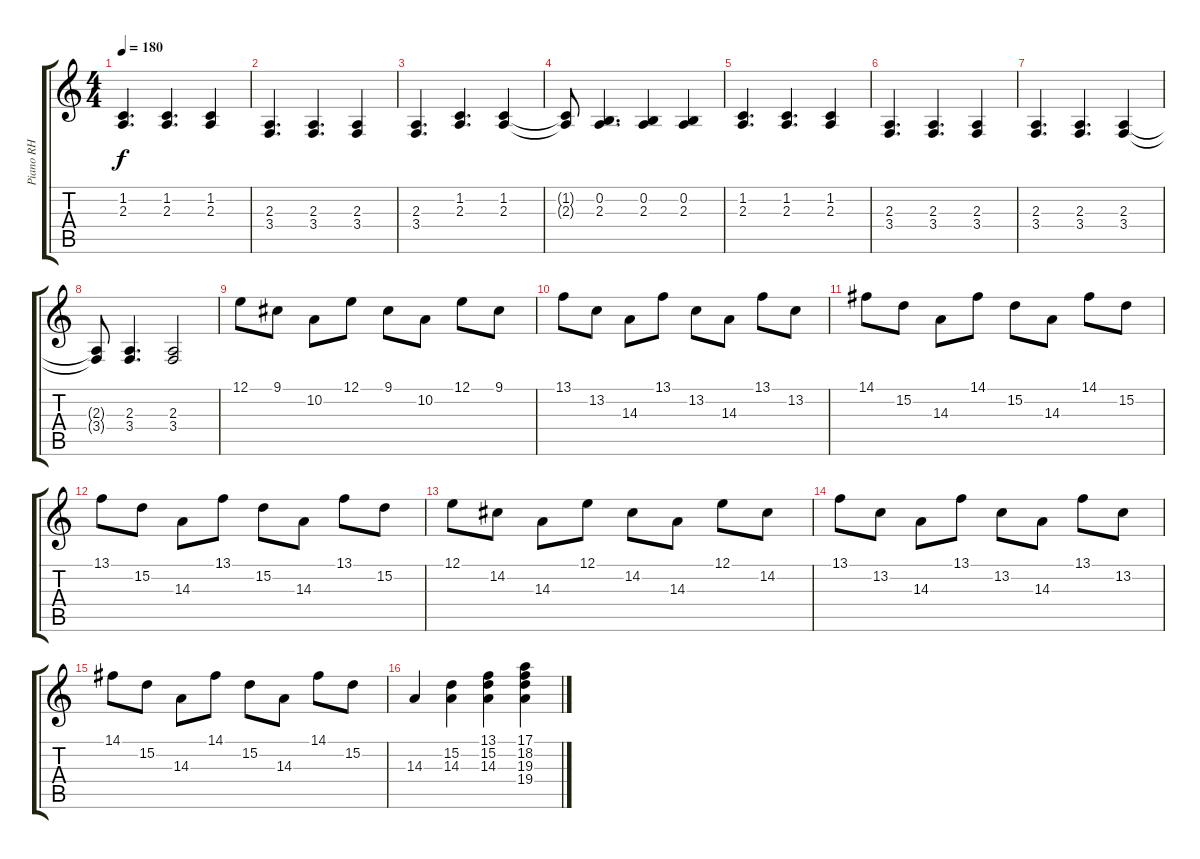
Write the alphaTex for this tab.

\track ("Piano RH" "Piano RH") {instrument acousticgrandpiano}
\staff {score tabs}
\tuning (E4 B3 G3 D3 A2 E2) {hide}
\ts (4 4)
\tempo 180
\clef g2
\ks c
(1.2 2.3).4{d dy f} (1.2 2.3).4{d} (1.2 2.3).4 |
(2.3 3.4).4{d} (2.3 3.4).4{d} (2.3 3.4).4 |
(2.3 3.4).4{d} (1.2 2.3).4{d} (1.2 2.3).4 |
(1.2{t} 2.3{t}).8 (0.2 2.3).4{d} (0.2 2.3).4 (0.2 2.3).4 |
(1.2 2.3).4{d} (1.2 2.3).4{d} (1.2 2.3).4 |
(2.3 3.4).4{d} (2.3 3.4).4{d} (2.3 3.4).4 |
(2.3 3.4).4{d} (2.3 3.4).4{d} (2.3 3.4).4 |
(2.3{t} 3.4{t}).8 (2.3 3.4).4{d} (2.3 3.4).2 |
12.1.8 9.1.8 10.2.8 12.1.8 9.1.8 10.2.8 12.1.8 9.1.8 |
13.1.8 13.2.8 14.3.8 13.1.8 13.2.8 14.3.8 13.1.8 13.2.8 |
14.1.8 15.2.8 14.3.8 14.1.8 15.2.8 14.3.8 14.1.8 15.2.8 |
13.1.8 15.2.8 14.3.8 13.1.8 15.2.8 14.3.8 13.1.8 15.2.8 |
12.1.8 14.2.8 14.3.8 12.1.8 14.2.8 14.3.8 12.1.8 14.2.8 |
13.1.8 13.2.8 14.3.8 13.1.8 13.2.8 14.3.8 13.1.8 13.2.8 |
14.1.8 15.2.8 14.3.8 14.1.8 15.2.8 14.3.8 14.1.8 15.2.8 |
14.3.4 (15.2 14.3).4 (13.1 15.2 14.3).4 (17.1 18.2 19.3 19.4).4
